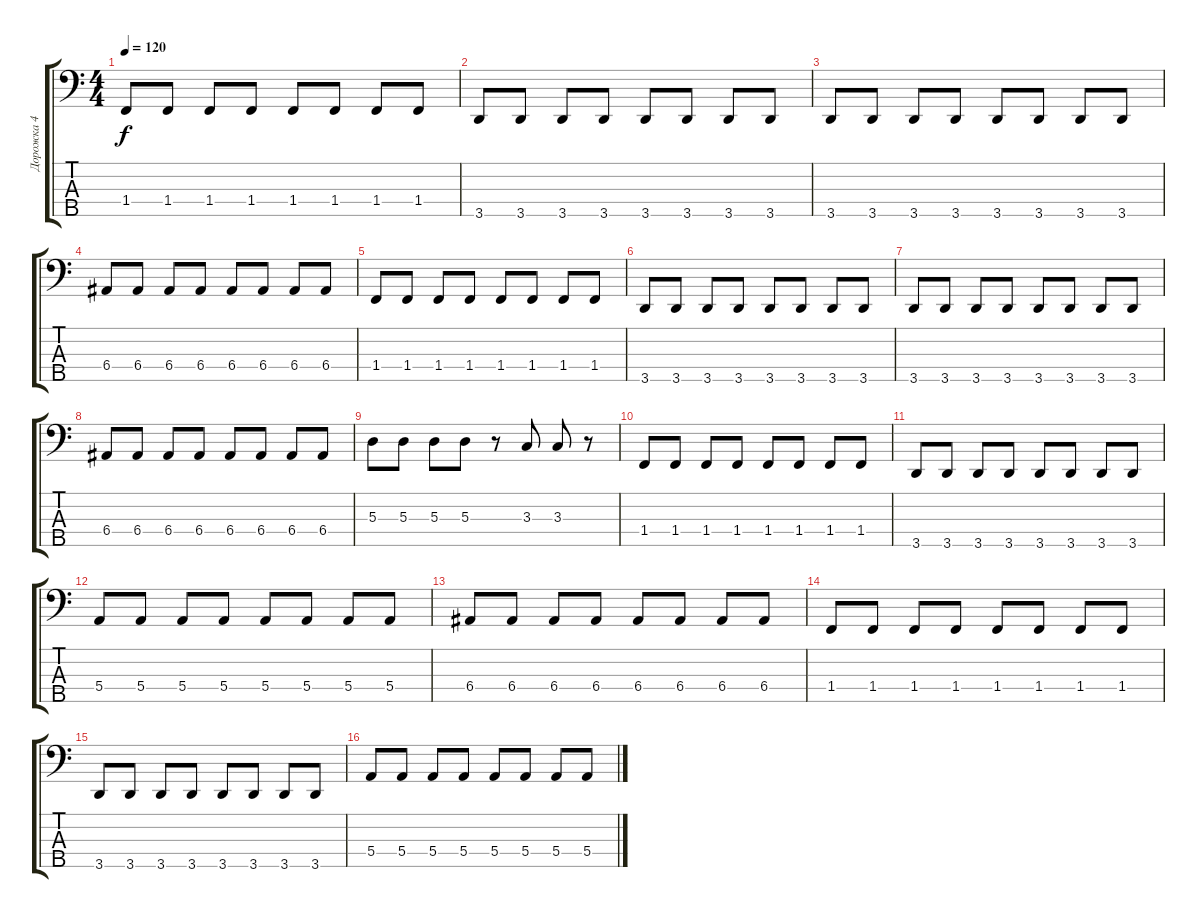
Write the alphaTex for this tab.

\track ("Дорожка 4" "Дорожка 4") {instrument electricbassfinger}
\staff {score tabs}
\tuning (G2 D2 A1 E1 B0) {hide}
\ts (4 4)
\tempo 120
\clef f4
\ks c
1.4.8{dy f} 1.4.8 1.4.8 1.4.8 1.4.8 1.4.8 1.4.8 1.4.8 |
3.5.8 3.5.8 3.5.8 3.5.8 3.5.8 3.5.8 3.5.8 3.5.8 |
3.5.8 3.5.8 3.5.8 3.5.8 3.5.8 3.5.8 3.5.8 3.5.8 |
6.4.8 6.4.8 6.4.8 6.4.8 6.4.8 6.4.8 6.4.8 6.4.8 |
1.4.8 1.4.8 1.4.8 1.4.8 1.4.8 1.4.8 1.4.8 1.4.8 |
3.5.8 3.5.8 3.5.8 3.5.8 3.5.8 3.5.8 3.5.8 3.5.8 |
3.5.8 3.5.8 3.5.8 3.5.8 3.5.8 3.5.8 3.5.8 3.5.8 |
6.4.8 6.4.8 6.4.8 6.4.8 6.4.8 6.4.8 6.4.8 6.4.8 |
5.3.8 5.3.8 5.3.8 5.3.8 r.8 3.3.8 3.3.8 r.8 |
1.4.8 1.4.8 1.4.8 1.4.8 1.4.8 1.4.8 1.4.8 1.4.8 |
3.5.8 3.5.8 3.5.8 3.5.8 3.5.8 3.5.8 3.5.8 3.5.8 |
5.4.8 5.4.8 5.4.8 5.4.8 5.4.8 5.4.8 5.4.8 5.4.8 |
6.4.8 6.4.8 6.4.8 6.4.8 6.4.8 6.4.8 6.4.8 6.4.8 |
1.4.8 1.4.8 1.4.8 1.4.8 1.4.8 1.4.8 1.4.8 1.4.8 |
3.5.8 3.5.8 3.5.8 3.5.8 3.5.8 3.5.8 3.5.8 3.5.8 |
5.4.8 5.4.8 5.4.8 5.4.8 5.4.8 5.4.8 5.4.8 5.4.8
